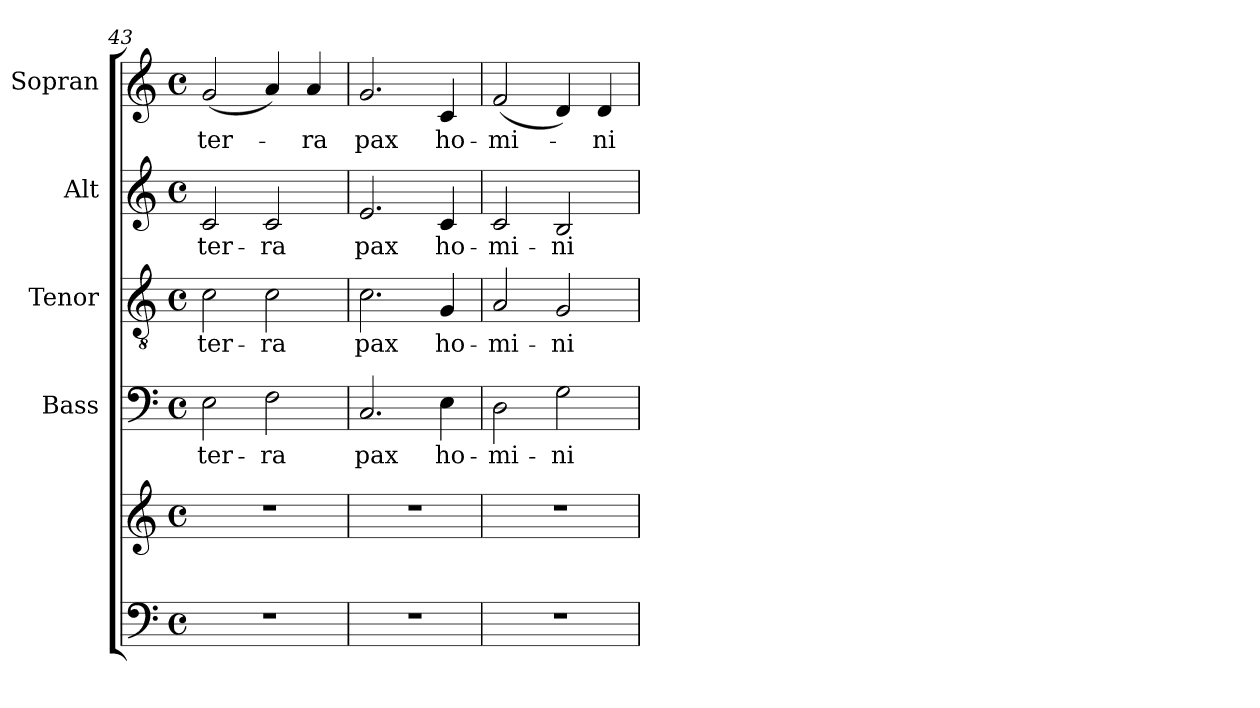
**kern	**kern	**kern	**text	**kern	**text	**kern	**text	**kern	**text
*part5	*part5	*part4	*part4	*part3	*part3	*part2	*part2	*part1	*part1
*staff6	*staff5	*staff4	*staff4	*staff3	*staff3	*staff2	*staff2	*staff1	*staff1
*	*	*I"Bass	*	*I"Tenor	*	*I"Alt	*	*I"Sopran	*
*	*	*I'B.	*	*I'T.	*	*I'A.	*	*I'S.	*
*clefF4	*clefG2	*clefF4	*	*clefGv2	*	*clefG2	*	*clefG2	*
*k[]	*k[]	*k[]	*	*k[]	*	*k[]	*	*k[]	*
*C:	*C:	*C:	*	*C:	*	*C:	*	*C:	*
*M4/4	*M4/4	*M4/4	*	*M4/4	*	*M4/4	*	*M4/4	*
*met(c)	*met(c)	*met(c)	*	*met(c)	*	*met(c)	*	*met(c)	*
=43	=43	=43	=43	=43	=43	=43	=43	=43	=43
!	!	!	!LO:LY:b	!	!LO:LY:b	!	!LO:LY:b	!	!LO:LY:b
1r	1r	2E\	ter-	2c\	ter-	2c/	ter-	(<2g/	ter-
!	!	!	!LO:LY:b	!	!LO:LY:b	!	!LO:LY:b	!	!
.	.	2F\	-ra	2c\	-ra	2c/	-ra	4a/)	.
!	!	!	!	!	!	!	!	!	!LO:LY:b
.	.	.	.	.	.	.	.	4a/	-ra
=44	=44	=44	=44	=44	=44	=44	=44	=44	=44
!	!	!	!LO:LY:b	!	!LO:LY:b	!	!LO:LY:b	!	!LO:LY:b
1r	1r	2.C/	pax	2.c\	pax	2.e/	pax	2.g/	pax
!	!	!	!LO:LY:b	!	!LO:LY:b	!	!LO:LY:b	!	!LO:LY:b
.	.	4E\	ho-	4G/	ho-	4c/	ho-	4c/	ho-
!!LO:LB:g=z
=45	=45	=45	=45	=45	=45	=45	=45	=45	=45
!	!	!	!LO:LY:b	!	!LO:LY:b	!	!LO:LY:b	!	!LO:LY:b
1r	1r	2D\	-mi-	2A/	-mi-	2c/	-mi-	(<2f/	-mi-
!	!	!	!LO:LY:b	!	!LO:LY:b	!	!LO:LY:b	!	!
.	.	2G\	-ni-	2G/	-ni-	2B/	-ni-	4d/)	.
!	!	!	!	!	!	!	!	!	!LO:LY:b
.	.	.	.	.	.	.	.	4d/	-ni-
=	=	=	=	=	=	=	=	=	=
*-	*-	*-	*-	*-	*-	*-	*-	*-	*-
